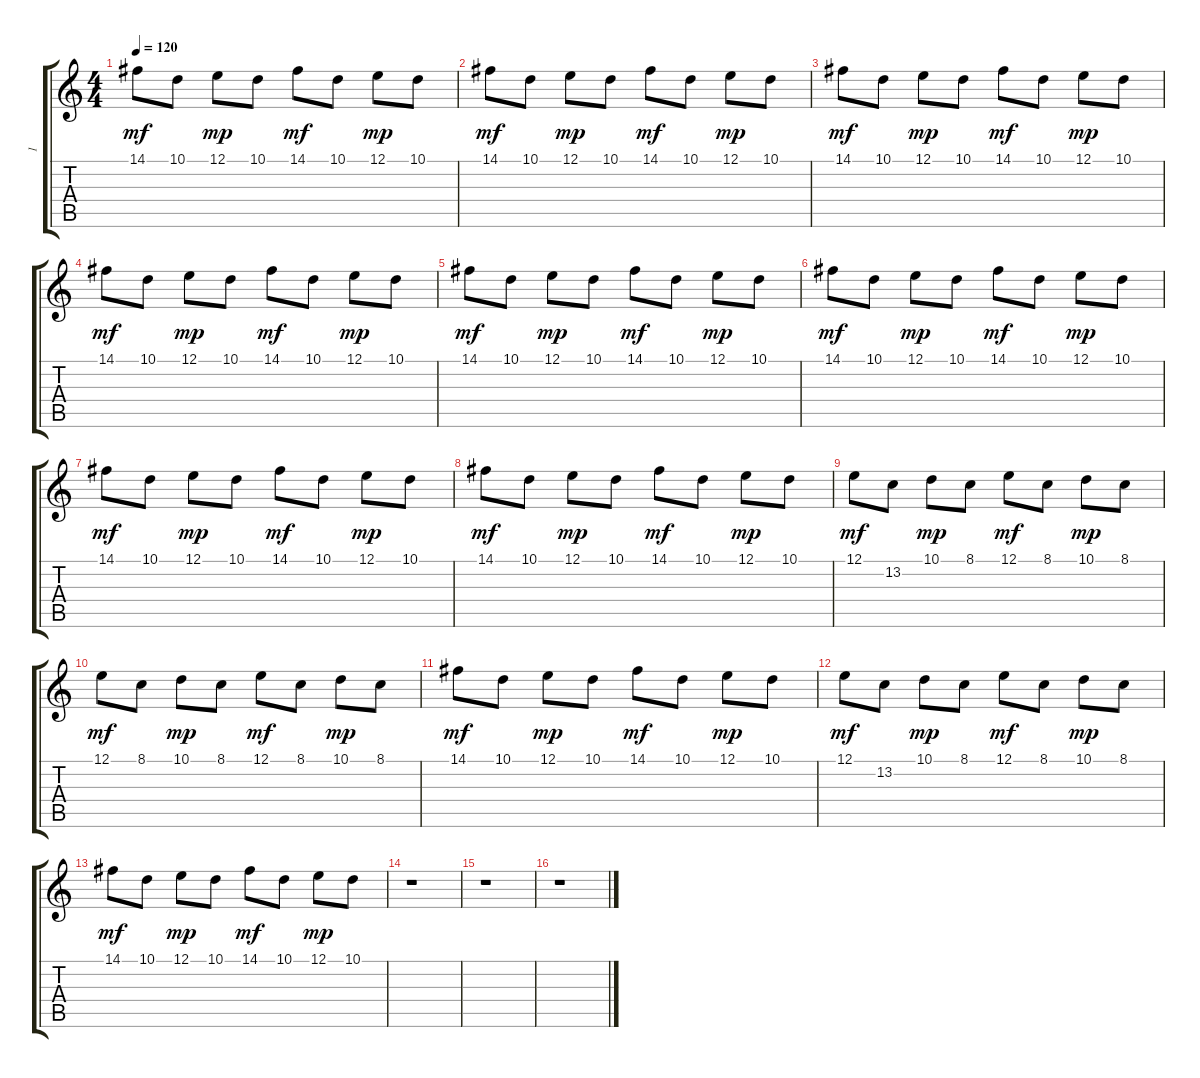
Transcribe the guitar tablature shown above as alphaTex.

\track ("1" "1") {instrument piccolo}
\staff {score tabs}
\tuning (E4 B3 G3 D3 A2 E2) {hide}
\ts (4 4)
\tempo 120
\clef g2
\ks c
14.1.8{dy mf} 10.1.8 12.1.8{dy mp} 10.1.8 14.1.8{dy mf} 10.1.8 12.1.8{dy mp} 10.1.8 |
14.1.8{dy mf} 10.1.8 12.1.8{dy mp} 10.1.8 14.1.8{dy mf} 10.1.8 12.1.8{dy mp} 10.1.8 |
14.1.8{dy mf} 10.1.8 12.1.8{dy mp} 10.1.8 14.1.8{dy mf} 10.1.8 12.1.8{dy mp} 10.1.8 |
14.1.8{dy mf} 10.1.8 12.1.8{dy mp} 10.1.8 14.1.8{dy mf} 10.1.8 12.1.8{dy mp} 10.1.8 |
14.1.8{dy mf} 10.1.8 12.1.8{dy mp} 10.1.8 14.1.8{dy mf} 10.1.8 12.1.8{dy mp} 10.1.8 |
14.1.8{dy mf} 10.1.8 12.1.8{dy mp} 10.1.8 14.1.8{dy mf} 10.1.8 12.1.8{dy mp} 10.1.8 |
14.1.8{dy mf} 10.1.8 12.1.8{dy mp} 10.1.8 14.1.8{dy mf} 10.1.8 12.1.8{dy mp} 10.1.8 |
14.1.8{dy mf} 10.1.8 12.1.8{dy mp} 10.1.8 14.1.8{dy mf} 10.1.8 12.1.8{dy mp} 10.1.8 |
12.1.8{dy mf} 13.2.8 10.1.8{dy mp} 8.1.8 12.1.8{dy mf} 8.1.8 10.1.8{dy mp} 8.1.8 |
12.1.8{dy mf} 8.1.8 10.1.8{dy mp} 8.1.8 12.1.8{dy mf} 8.1.8 10.1.8{dy mp} 8.1.8 |
14.1.8{dy mf} 10.1.8 12.1.8{dy mp} 10.1.8 14.1.8{dy mf} 10.1.8 12.1.8{dy mp} 10.1.8 |
12.1.8{dy mf} 13.2.8 10.1.8{dy mp} 8.1.8 12.1.8{dy mf} 8.1.8 10.1.8{dy mp} 8.1.8 |
14.1.8{dy mf} 10.1.8 12.1.8{dy mp} 10.1.8 14.1.8{dy mf} 10.1.8 12.1.8{dy mp} 10.1.8 |
r.1 |
r.1 |
r.1
